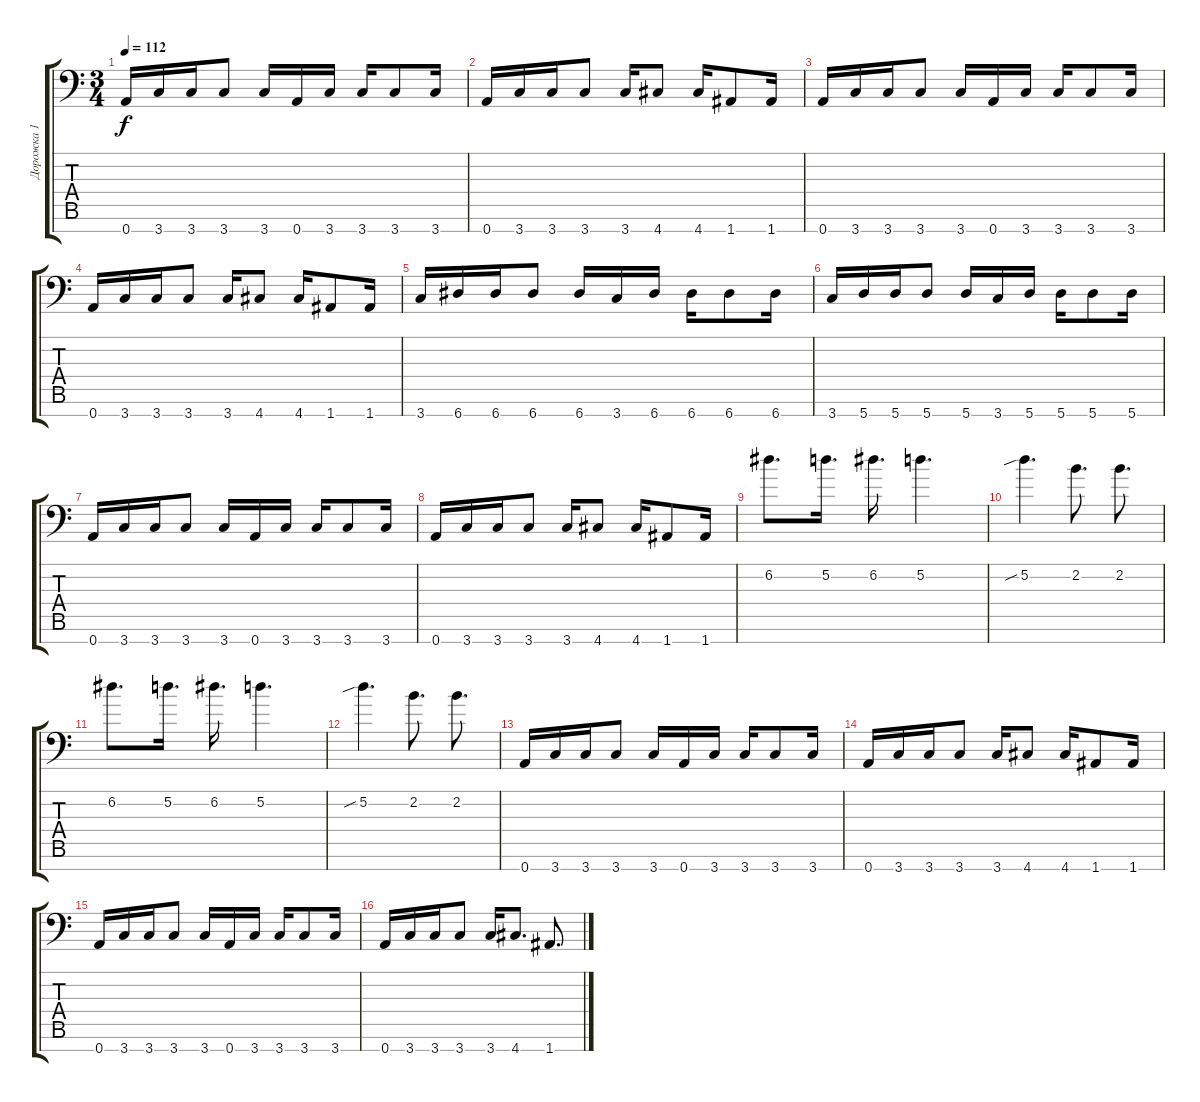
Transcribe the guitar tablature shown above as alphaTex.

\track ("Дорожка 1" "Дорожка 1") {instrument overdrivenguitar}
\staff {score tabs}
\tuning (D4 A3 F3 C3 G2 D2 A1) {hide}
\ts (3 4)
\tempo 112
\clef f4
\ks c
0.7.16{dy f} 3.7.16 3.7.16 3.7.8 3.7.16 0.7.16 3.7.16 3.7.16 3.7.8 3.7.16 |
0.7.16 3.7.16 3.7.16 3.7.8 3.7.16 4.7.8 4.7.16 1.7.8 1.7.16 |
0.7.16 3.7.16 3.7.16 3.7.8 3.7.16 0.7.16 3.7.16 3.7.16 3.7.8 3.7.16 |
0.7.16 3.7.16 3.7.16 3.7.8 3.7.16 4.7.8 4.7.16 1.7.8 1.7.16 |
3.7.16 6.7.16 6.7.16 6.7.8 6.7.16 3.7.16 6.7.16 6.7.16 6.7.8 6.7.16 |
3.7.16 5.7.16 5.7.16 5.7.8 5.7.16 3.7.16 5.7.16 5.7.16 5.7.8 5.7.16 |
0.7.16 3.7.16 3.7.16 3.7.8 3.7.16 0.7.16 3.7.16 3.7.16 3.7.8 3.7.16 |
0.7.16 3.7.16 3.7.16 3.7.8 3.7.16 4.7.8 4.7.16 1.7.8 1.7.16 |
6.2.8{d volume 8} 5.2.16{d} 6.2.16{d} 5.2.4{d} |
5.2{sib}.4{d} 2.2.8{d} 2.2.8{d} |
6.2.8{d} 5.2.16{d} 6.2.16{d} 5.2.4{d} |
5.2{sib}.4{d} 2.2.8{d} 2.2.8{d} |
0.7.16{volume 16} 3.7.16 3.7.16 3.7.8 3.7.16 0.7.16 3.7.16 3.7.16 3.7.8 3.7.16 |
0.7.16 3.7.16 3.7.16 3.7.8 3.7.16 4.7.8 4.7.16 1.7.8 1.7.16 |
0.7.16 3.7.16 3.7.16 3.7.8 3.7.16 0.7.16 3.7.16 3.7.16 3.7.8 3.7.16 |
0.7.16 3.7.16 3.7.16 3.7.8 3.7.16 4.7.8{d} 1.7.8{d}
